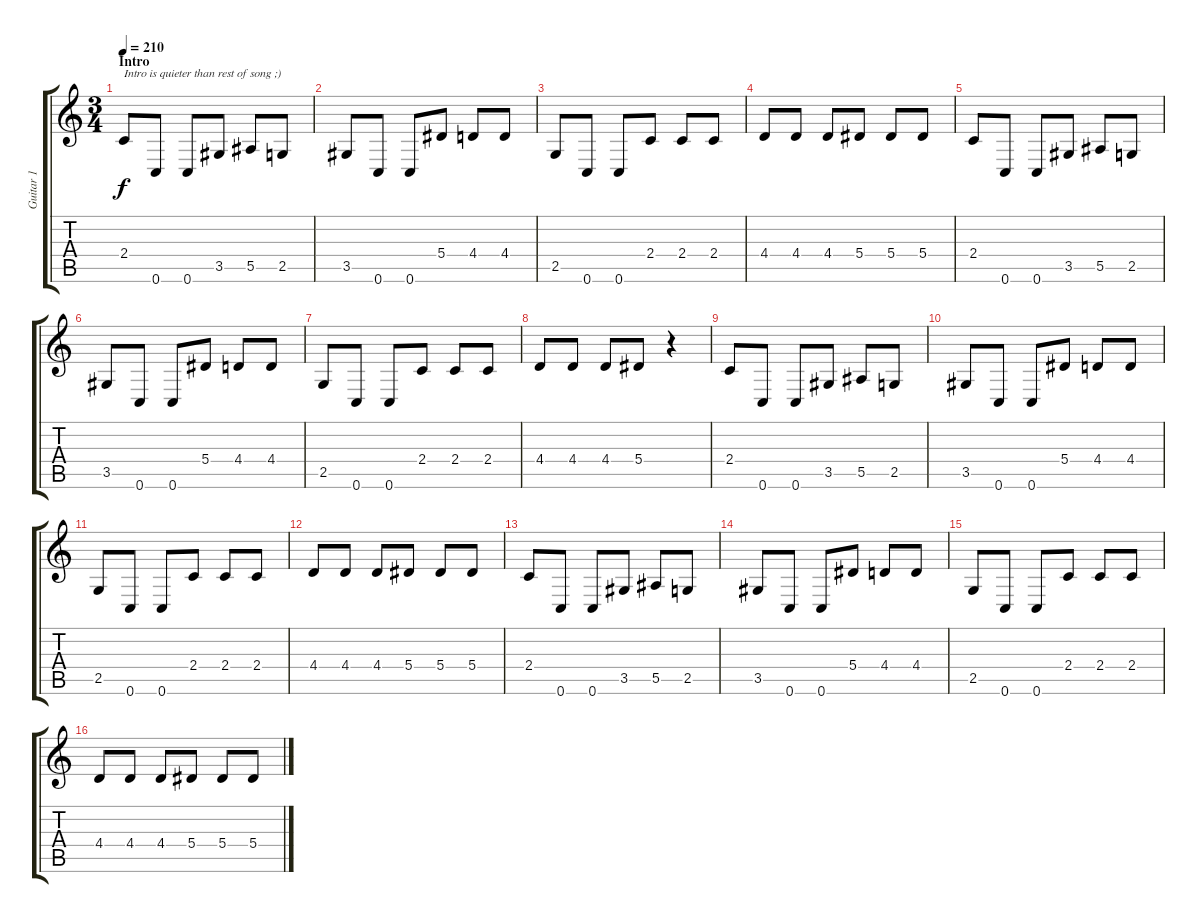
\track ("Guitar 1" "Guitar 1") {instrument distortionguitar}
\staff {score tabs}
\tuning (C4 G3 Eb3 Bb2 F2 C2) {hide}
\ts (3 4)
\section ("" "Intro")
\tempo 210
\clef g2
\ks c
2.4.8{txt "Intro is quieter than rest of song ;)" dy f volume 10 instrument distortionguitar} 0.6.8 0.6.8 3.5.8 5.5.8 2.5.8 |
3.5.8 0.6.8 0.6.8 5.4.8 4.4.8 4.4.8 |
2.5.8 0.6.8 0.6.8 2.4.8 2.4.8 2.4.8 |
4.4.8 4.4.8 4.4.8 5.4.8 5.4.8 5.4.8 |
2.4.8 0.6.8 0.6.8 3.5.8 5.5.8 2.5.8 |
3.5.8 0.6.8 0.6.8 5.4.8 4.4.8 4.4.8 |
2.5.8 0.6.8 0.6.8 2.4.8 2.4.8 2.4.8 |
4.4.8 4.4.8 4.4.8 5.4.8 r.4 |
2.4.8{volume 15} 0.6.8 0.6.8 3.5.8 5.5.8 2.5.8 |
3.5.8 0.6.8 0.6.8 5.4.8 4.4.8 4.4.8 |
2.5.8 0.6.8 0.6.8 2.4.8 2.4.8 2.4.8 |
4.4.8 4.4.8 4.4.8 5.4.8 5.4.8 5.4.8 |
2.4.8 0.6.8 0.6.8 3.5.8 5.5.8 2.5.8 |
3.5.8 0.6.8 0.6.8 5.4.8 4.4.8 4.4.8 |
2.5.8 0.6.8 0.6.8 2.4.8 2.4.8 2.4.8 |
4.4.8 4.4.8 4.4.8 5.4.8 5.4.8 5.4.8
